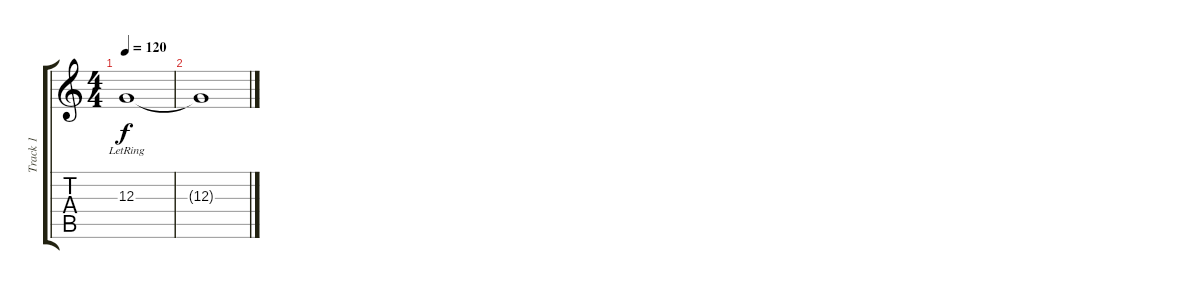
\track ("Track 1" "Track 1") {instrument celesta}
\staff {score tabs}
\tuning (E4 B3 G3 D3 A2 E2) {hide}
\ts (4 4)
\tempo 120
\clef g2
\ks c
12.3{lr}.1{dy f} |
12.3{t}.1
